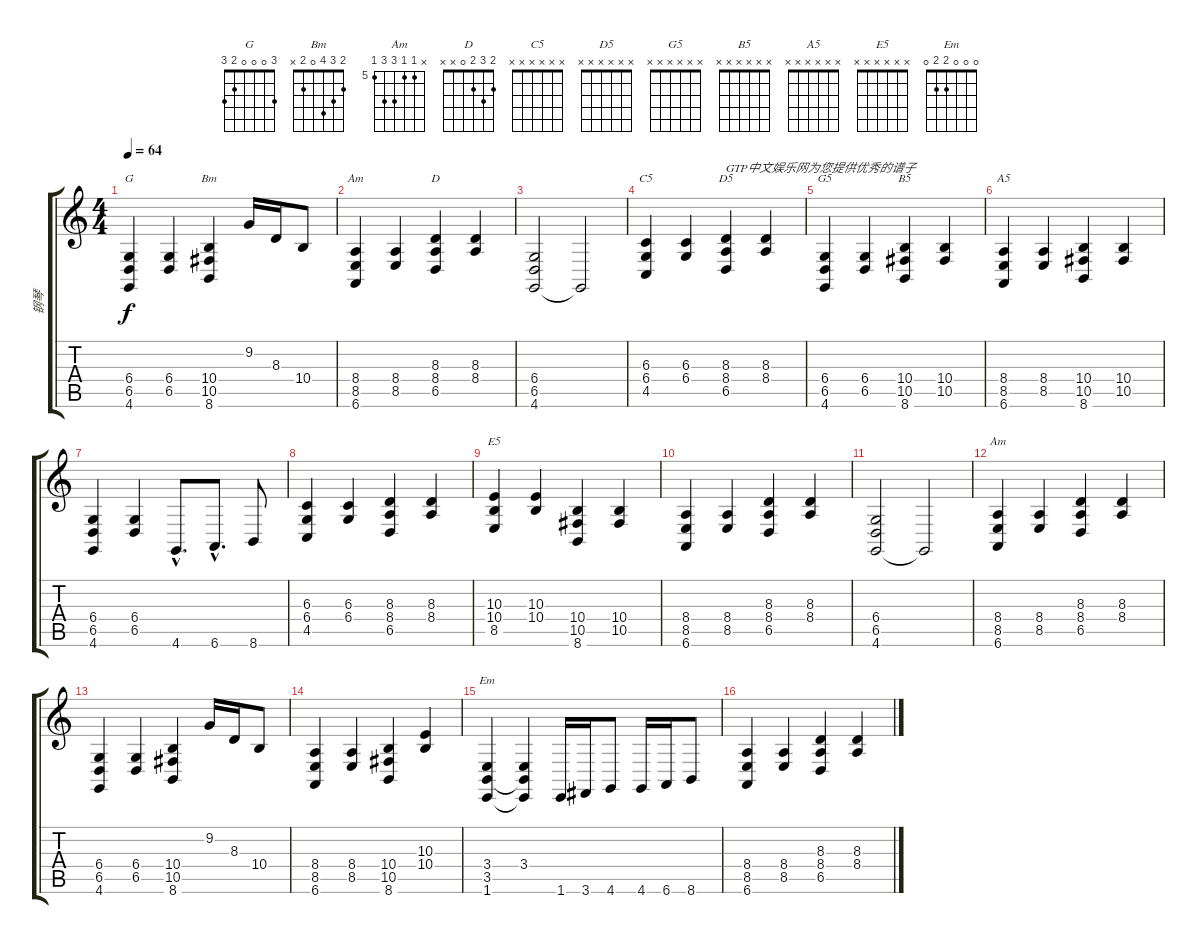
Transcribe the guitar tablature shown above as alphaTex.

\track ("钢琴" "钢琴") {instrument brightacousticpiano}
\staff {score tabs}
\tuning (Eb4 Bb3 Gb3 Db3 Ab2 Eb2) {hide}
\chord ("G" 3 0 0 0 2 3)
\chord ("Bm" 2 3 4 0 2 x)
\chord ("Am" 0 1 2 2 0 x)
\chord ("D" 2 3 2 0 x x)
\chord ("C5" x x x x x x)
\chord ("D5" x x x x x x)
\chord ("G5" x x x x x x)
\chord ("B5" x x x x x x)
\chord ("A5" x x x x x x)
\chord ("E5" x x x x x x)
\chord ("Am" x 5 5 7 7 5) {firstfret 5}
\chord ("Em" 0 0 0 2 2 0)
\ts (4 4)
\tempo 64
\clef g2
\ks c
(6.4 6.5 4.6).4{ch "G" dy f} (6.4 6.5).4 (10.4 10.5 8.6).4{ch "Bm"} 9.2.16 8.3.16 10.4.8 |
(8.4 8.5 6.6).4{ch "Am"} (8.4 8.5).4 (8.3 8.4 6.5).4{ch "D"} (8.3 8.4).4 |
(6.4 6.5 4.6).2 4.6{t}.2 |
(6.3 6.4 4.5).4{ch "C5"} (6.3 6.4).4 (8.3 8.4 6.5).4{ch "D5" txt "GTP中文娱乐网为您提供优秀的谱子"} (8.3 8.4).4 |
(6.4 6.5 4.6).4{ch "G5"} (6.4 6.5).4 (10.4 10.5 8.6).4{ch "B5"} (10.4 10.5).4 |
(8.4 8.5 6.6).4{ch "A5"} (8.4 8.5).4 (10.4 10.5 8.6).4 (10.4 10.5).4 |
(6.4 6.5 4.6).4 (6.4 6.5).4 4.6{hac}.8{d} 6.6{hac}.8{d} 8.6.8 |
(6.3 6.4 4.5).4 (6.3 6.4).4 (8.3 8.4 6.5).4 (8.3 8.4).4 |
(10.3 10.4 8.5).4{ch "E5"} (10.3 10.4).4 (10.4 10.5 8.6).4 (10.4 10.5).4 |
(8.4 8.5 6.6).4 (8.4 8.5).4 (8.3 8.4 6.5).4 (8.3 8.4).4 |
(6.4 6.5 4.6).2 4.6{t}.2 |
(8.4 8.5 6.6).4{ch "Am"} (8.4 8.5).4 (8.3 8.4 6.5).4 (8.3 8.4).4 |
(6.4 6.5 4.6).4 (6.4 6.5).4 (10.4 10.5 8.6).4 9.2.16 8.3.16 10.4.8 |
(8.4 8.5 6.6).4 (8.4 8.5).4 (10.4 10.5 8.6).4 (10.3 10.4).4 |
(3.4 3.5 1.6).4{ch "Em" volume 16} (3.4 3.5{t} 1.6{t}).4 1.6.16{volume 14} 3.6.16{volume 16} 4.6.8{volume 16} 4.6.16{volume 15} 6.6.16{volume 15} 8.6.8{volume 16} |
(8.4 8.5 6.6).4 (8.4 8.5).4 (8.3 8.4 6.5).4 (8.3 8.4).4
